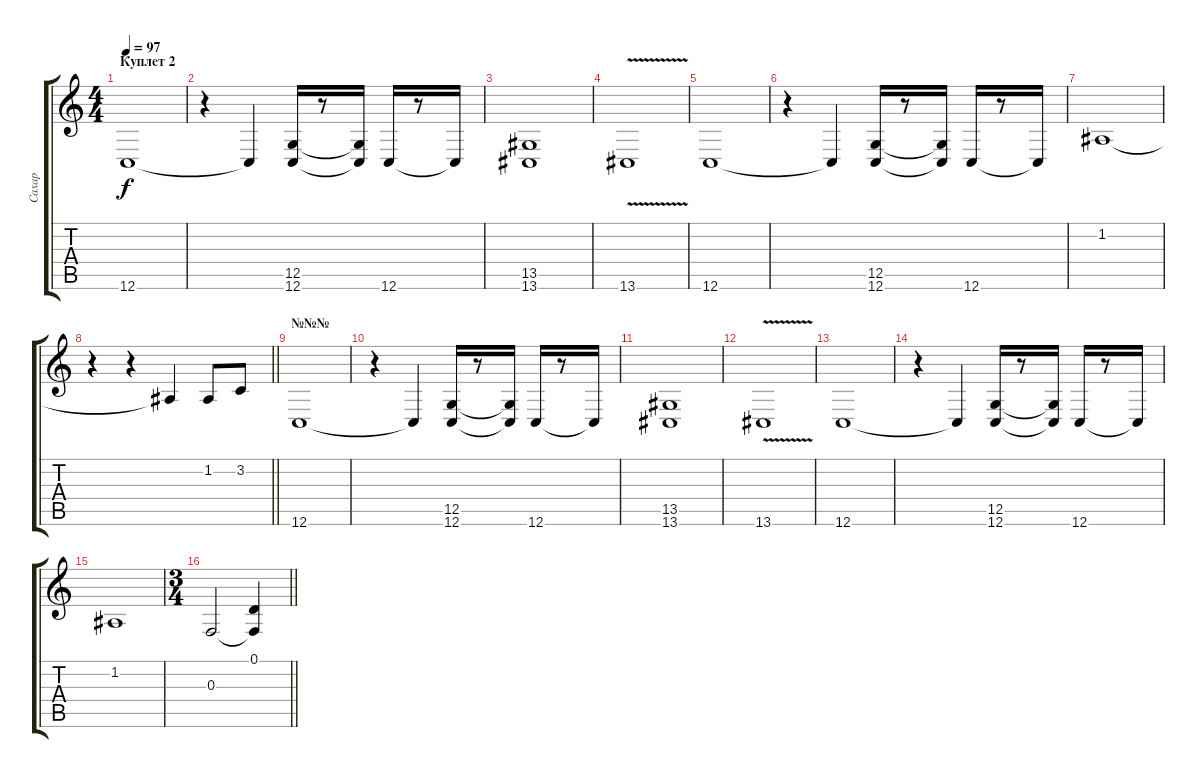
\track ("Сахар" "Сахар") {instrument clarinet}
\staff {score tabs}
\tuning (D4 A3 F3 C3 G2 C2) {hide}
\ts (4 4)
\section ("" "Куплет 2")
\tempo 97
\clef g2
\ks c
12.6.1{dy f} |
r.4 12.6{t}.4 (12.5 12.6).16 r.8 (12.5{t} 12.6{t}).16 12.6.16 r.8 12.6{t}.16 |
(13.5 13.6).1 |
13.6{v}.1 |
12.6.1 |
r.4 12.6{t}.4 (12.5 12.6).16 r.8 (12.5{t} 12.6{t}).16 12.6.16 r.8 12.6{t}.16 |
1.2.1 |
\barLineRight lightlight
r.4 r.4 1.2{t}.4 1.2.8 3.2.8 |
\section ("" "№№№")
12.6.1 |
r.4 12.6{t}.4 (12.5 12.6).16 r.8 (12.5{t} 12.6{t}).16 12.6.16 r.8 12.6{t}.16 |
(13.5 13.6).1 |
13.6{v}.1 |
12.6.1 |
r.4 12.6{t}.4 (12.5 12.6).16 r.8 (12.5{t} 12.6{t}).16 12.6.16 r.8 12.6{t}.16 |
1.2.1 |
\ts (3 4)
\barLineRight lightlight
0.3.2 (0.1 0.3{t}).4
